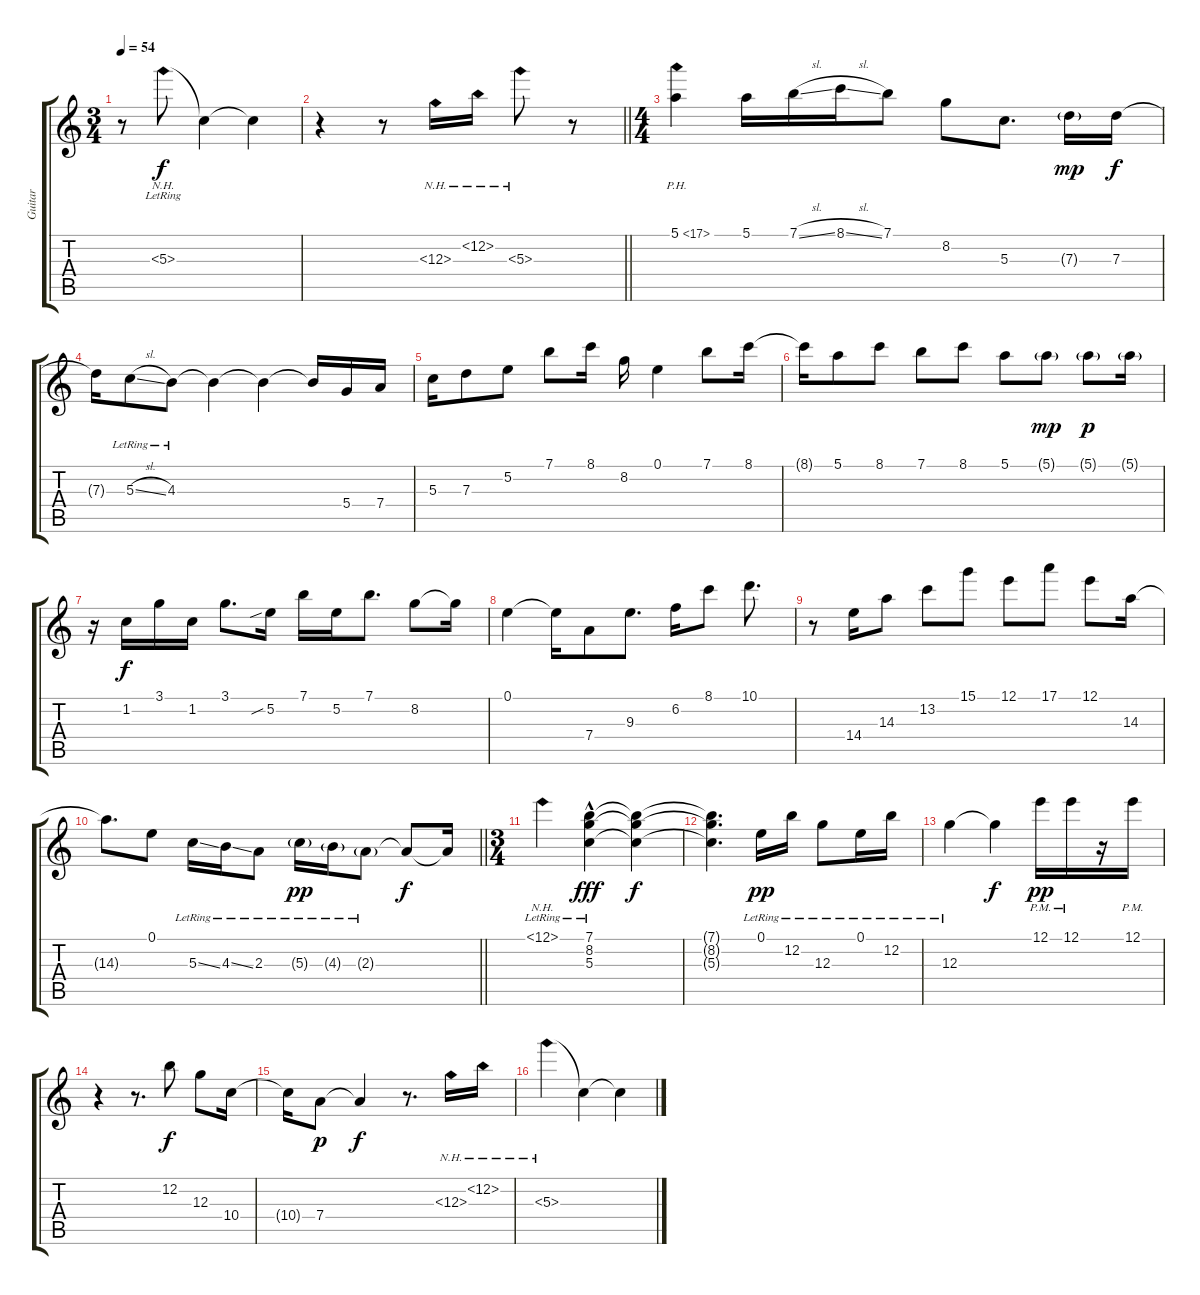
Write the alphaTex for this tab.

\track ("Guitar" "Guitar") {instrument electricguitarclean}
\staff {score tabs}
\tuning (E4 B3 G3 D3 A2 E2) {hide}
\ts (3 4)
\tempo 54
\clef g2
\ks c
r.8{dy f} 5.3{nh lr}.8 5.3{t}.4 5.3{t}.4 |
\barLineRight lightlight
r.4 r.8 12.3{nh}.16 12.2{nh}.16 5.3{nh}.8 r.8 |
\ts (4 4)
\section ("" " ")
5.1{ph 12}.4 5.1.16 7.1{sl}.16 8.1{sl}.16 7.1.8 8.2.8 5.3.8{d} 7.3{g}.16{dy mp} 7.3.16{dy f} |
7.3{t}.16 5.3{sl lr}.8 4.3{lr}.8 4.3{t}.4 4.3{t}.4 4.3{t}.16 5.4.16 7.4.16 |
5.3.16 7.3.8 5.2.8 7.1.8 8.1.16 8.2.16 0.1.4 7.1.8 8.1.16 |
8.1{t}.16 5.1.8 8.1.8 7.1.8 8.1.8 5.1.8 5.1{g}.8{dy mp} 5.1{g}.8{dy p} 5.1{g}.16 |
r.16 1.2.16{dy f} 3.1.16 1.2.16 3.1.8{d} 5.2{sib}.16 7.1.16 5.2.16 7.1.8{d} 8.2.8 8.2{t}.16 |
0.1.4 0.1{t}.16 7.4.8 9.3.8{d} 6.2.16 8.1.8 10.1.8{d} |
r.8 14.4.16 14.3.8 13.2.8 15.1.8 12.1.8 17.1.8 12.1.8 14.3.16 |
\barLineRight lightlight
14.3{t}.8{d} 0.1.8 5.3{ss lr}.16 4.3{ss lr}.16 2.3{lr}.8 5.3{g lr}.16{dy pp} 4.3{g lr}.16 2.3{g lr}.8 2.3{t}.8{dy f} 2.3{t}.16 |
\ts (3 4)
\section ("" " ")
12.1{nh lr}.4 (7.1{hac lr} 8.2{hac lr} 5.3{hac lr}).4{dy fff} (7.1{t} 8.2{t} 5.3{t}).4{dy f} |
(7.1{t} 8.2{t} 5.3{t}).4{d} 0.1{lr}.16{dy pp} 12.2{lr}.16 12.3{lr}.8 0.1{lr}.16 12.2{lr}.16 |
12.3{lr}.4 12.3{t}.4{dy f} 12.1{pm}.16{dy pp} 12.1{pm}.16 r.16 12.1{pm}.16 |
r.4 r.8{d} 12.2.8{dy f} 12.3.8 10.4.16 |
10.4{t}.16 7.4.8{dy p} 7.4{t}.4{dy f} r.8{d} 12.3{nh}.16 12.2{nh}.16 |
5.3{nh}.4 5.3{t}.4 5.3{t}.4
